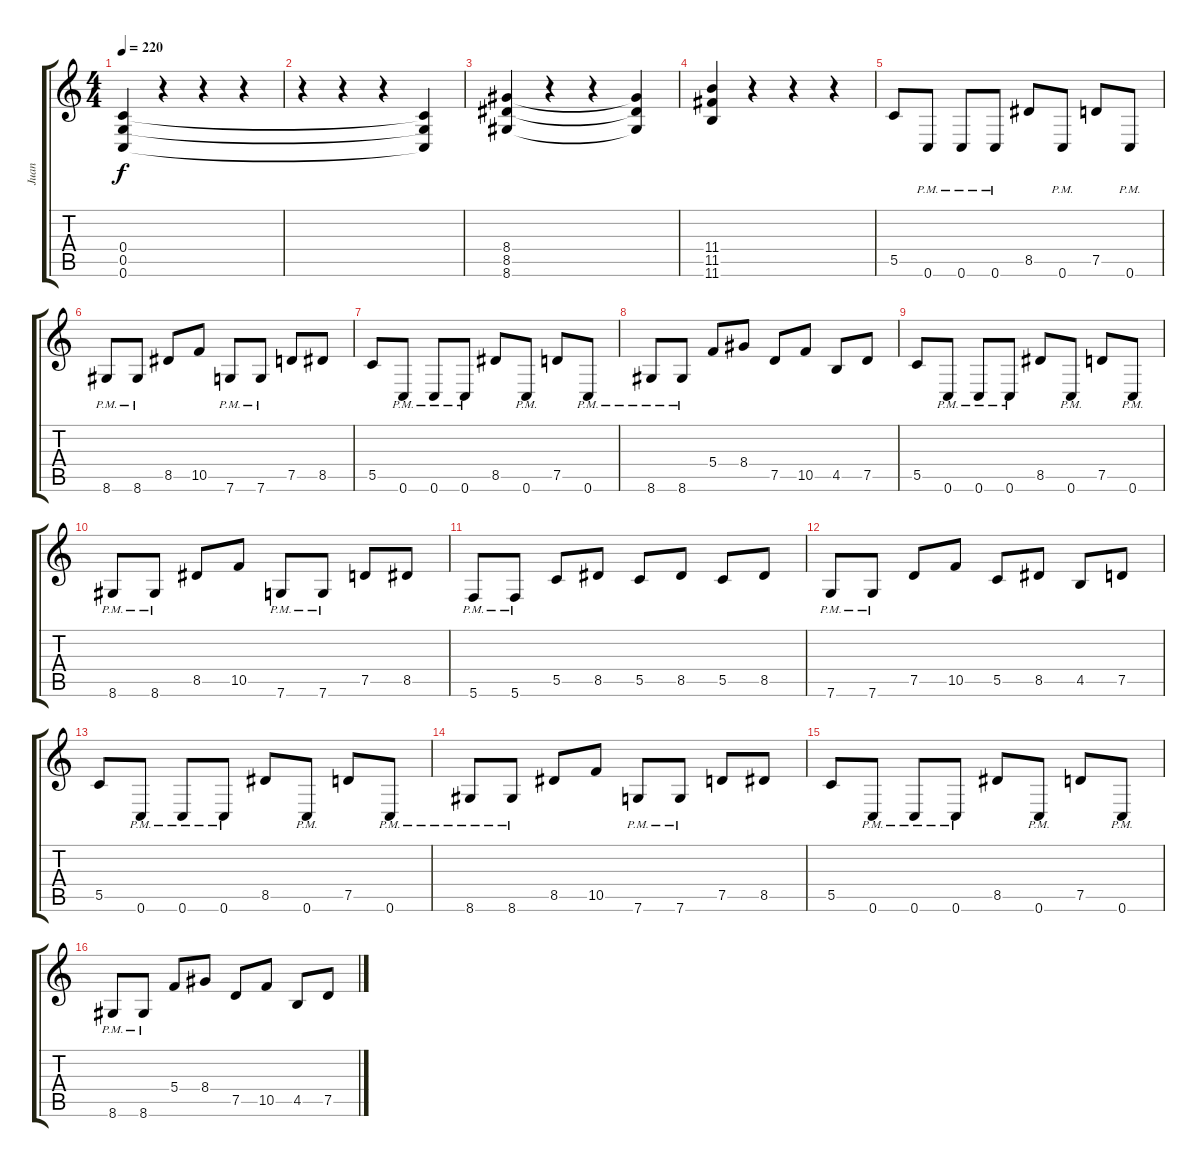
\track ("Juan" "Juan") {instrument overdrivenguitar}
\staff {score tabs}
\tuning (D4 A3 F3 C3 G2 C2) {hide}
\ts (4 4)
\tempo 220
\clef g2
\ks c
(0.4 0.5 0.6).4{dy f} r.4 r.4 r.4 |
r.4 r.4 r.4 (0.4{t} 0.5{t} 0.6{t}).4 |
(8.4 8.5 8.6).4 r.4 r.4 (8.4{t} 8.5{t} 8.6{t}).4 |
(11.4 11.5 11.6).4 r.4 r.4 r.4 |
5.5.8 0.6{pm}.8 0.6{pm}.8 0.6{pm}.8 8.5.8 0.6{pm}.8 7.5.8 0.6{pm}.8 |
8.6{pm}.8 8.6{pm}.8 8.5.8 10.5.8 7.6{pm}.8 7.6{pm}.8 7.5.8 8.5.8 |
5.5.8 0.6{pm}.8 0.6{pm}.8 0.6{pm}.8 8.5.8 0.6{pm}.8 7.5.8 0.6{pm}.8 |
8.6{pm}.8 8.6{pm}.8 5.4.8 8.4.8 7.5.8 10.5.8 4.5.8 7.5.8 |
5.5.8 0.6{pm}.8 0.6{pm}.8 0.6{pm}.8 8.5.8 0.6{pm}.8 7.5.8 0.6{pm}.8 |
8.6{pm}.8 8.6{pm}.8 8.5.8 10.5.8 7.6{pm}.8 7.6{pm}.8 7.5.8 8.5.8 |
5.6{pm}.8 5.6{pm}.8 5.5.8 8.5.8 5.5.8 8.5.8 5.5.8 8.5.8 |
7.6{pm}.8 7.6{pm}.8 7.5.8 10.5.8 5.5.8 8.5.8 4.5.8 7.5.8 |
5.5.8 0.6{pm}.8 0.6{pm}.8 0.6{pm}.8 8.5.8 0.6{pm}.8 7.5.8 0.6{pm}.8 |
8.6{pm}.8 8.6{pm}.8 8.5.8 10.5.8 7.6{pm}.8 7.6{pm}.8 7.5.8 8.5.8 |
5.5.8 0.6{pm}.8 0.6{pm}.8 0.6{pm}.8 8.5.8 0.6{pm}.8 7.5.8 0.6{pm}.8 |
8.6{pm}.8 8.6{pm}.8 5.4.8 8.4.8 7.5.8 10.5.8 4.5.8 7.5.8
